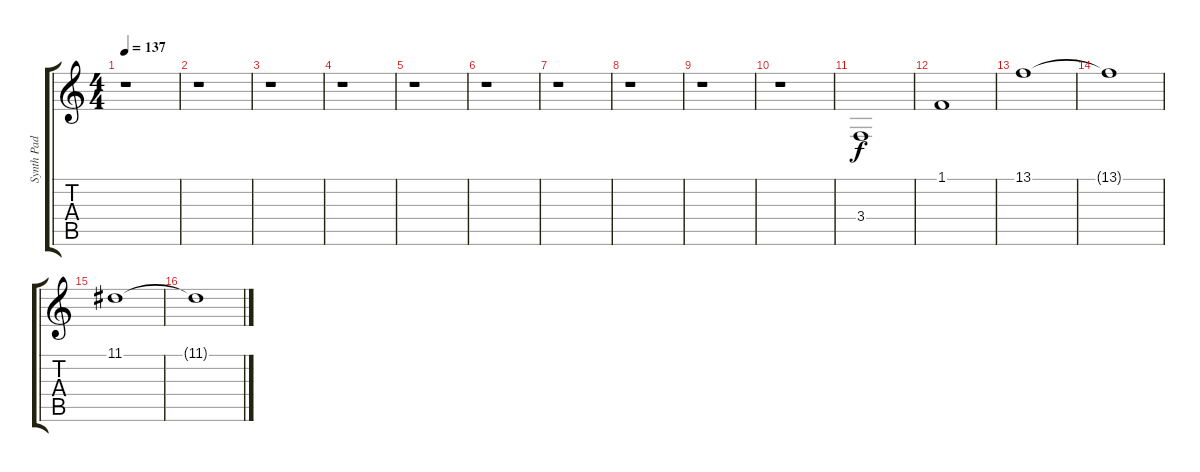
\track ("Synth Pad 1" "Synth Pad ") {instrument pad8sweep}
\staff {score tabs}
\tuning (E4 B3 G3 D3 A2 E2) {hide}
\ts (4 4)
\tempo 137
\clef g2
\ks c
r.1{dy f} |
r.1 |
r.1 |
r.1 |
r.1 |
r.1 |
r.1 |
r.1 |
r.1 |
r.1 |
3.4.1{volume 12} |
1.1.1{volume 12} |
13.1.1{volume 14} |
13.1{t}.1 |
11.1.1 |
11.1{t}.1
